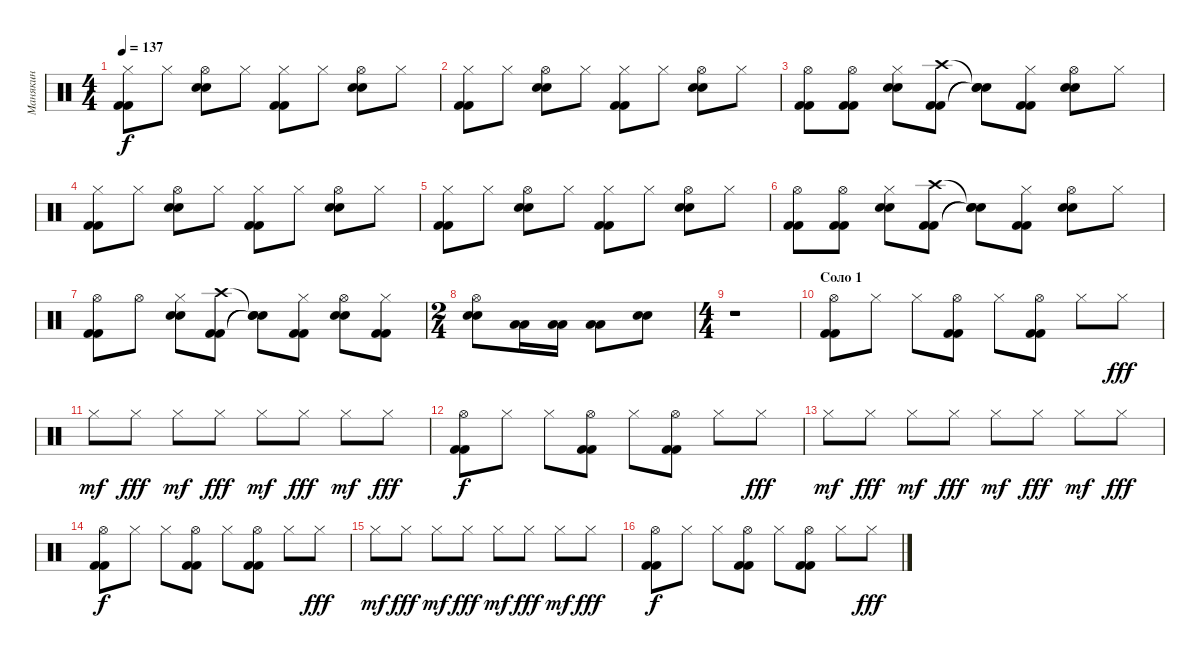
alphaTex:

\track ("Манякин" "Манякин") {instrument percussion}
\staff {score}
\articulation defaults
\ts (4 4)
\tempo 137
\clef neutral
\ks c
("Hi-Hat (closed)" "Kick (hit) 2" "Kick (hit) 2").8{dy f} "Hi-Hat (closed)".8 ("Hi-Hat (open)" "Electric Snare (hit)" "Electric Snare (hit)").8 "Hi-Hat (closed)".8 ("Hi-Hat (closed)" "Kick (hit) 2" "Kick (hit) 2").8 "Hi-Hat (closed)".8 ("Hi-Hat (open)" "Electric Snare (hit)" "Electric Snare (hit)").8 "Hi-Hat (closed)".8 |
("Hi-Hat (closed)" "Kick (hit) 2" "Kick (hit) 2").8 "Hi-Hat (closed)".8 ("Hi-Hat (open)" "Electric Snare (hit)" "Electric Snare (hit)").8 "Hi-Hat (closed)".8 ("Hi-Hat (closed)" "Kick (hit) 2" "Kick (hit) 2").8 "Hi-Hat (closed)".8 ("Hi-Hat (open)" "Electric Snare (hit)" "Electric Snare (hit)").8 "Hi-Hat (closed)".8 |
("Hi-Hat (open)" "Kick (hit) 2" "Kick (hit) 2").8 ("Hi-Hat (open)" "Kick (hit) 2" "Kick (hit) 2").8 ("Hi-Hat (closed)" "Electric Snare (hit)" "Electric Snare (hit)").8 ("Crash high (hit)" "Kick (hit) 2" "Kick (hit) 2").8 ("Snare (hit)"{t} "Snare (hit)"{t} "Snare (hit)"{t}).8 ("Hi-Hat (closed)" "Kick (hit) 2" "Kick (hit) 2").8 ("Hi-Hat (open)" "Electric Snare (hit)" "Electric Snare (hit)").8 "Hi-Hat (closed)".8 |
("Hi-Hat (closed)" "Kick (hit) 2" "Kick (hit) 2").8 "Hi-Hat (closed)".8 ("Hi-Hat (open)" "Electric Snare (hit)" "Electric Snare (hit)").8 "Hi-Hat (closed)".8 ("Hi-Hat (closed)" "Kick (hit) 2" "Kick (hit) 2").8 "Hi-Hat (closed)".8 ("Hi-Hat (open)" "Electric Snare (hit)" "Electric Snare (hit)").8 "Hi-Hat (closed)".8 |
("Hi-Hat (closed)" "Kick (hit) 2" "Kick (hit) 2").8 "Hi-Hat (closed)".8 ("Hi-Hat (open)" "Electric Snare (hit)" "Electric Snare (hit)").8 "Hi-Hat (closed)".8 ("Hi-Hat (closed)" "Kick (hit) 2" "Kick (hit) 2").8 "Hi-Hat (closed)".8 ("Hi-Hat (open)" "Electric Snare (hit)" "Electric Snare (hit)").8 "Hi-Hat (closed)".8 |
("Hi-Hat (open)" "Kick (hit) 2" "Kick (hit) 2").8 ("Hi-Hat (open)" "Kick (hit) 2" "Kick (hit) 2").8 ("Hi-Hat (closed)" "Electric Snare (hit)" "Electric Snare (hit)").8 ("Crash high (hit)" "Kick (hit) 2" "Kick (hit) 2").8 ("Snare (hit)"{t} "Snare (hit)"{t} "Snare (hit)"{t}).8 ("Hi-Hat (closed)" "Kick (hit) 2" "Kick (hit) 2").8 ("Hi-Hat (open)" "Electric Snare (hit)" "Electric Snare (hit)").8 "Hi-Hat (closed)".8 |
("Hi-Hat (open)" "Kick (hit) 2" "Kick (hit) 2").8 "Hi-Hat (open)".8 ("Hi-Hat (closed)" "Electric Snare (hit)" "Electric Snare (hit)").8 ("Crash high (hit)" "Kick (hit) 2" "Kick (hit) 2").8 ("Snare (hit)"{t} "Snare (hit)"{t} "Snare (hit)"{t}).8 ("Hi-Hat (closed)" "Kick (hit) 2" "Kick (hit) 2").8 ("Hi-Hat (open)" "Electric Snare (hit)" "Electric Snare (hit)").8 ("Hi-Hat (closed)" "Kick (hit) 2" "Kick (hit) 2").8 |
\ts (2 4)
("Hi-Hat (open)" "Electric Snare (hit)" "Electric Snare (hit)").8 ("Low Tom (hit)" "Low Tom (hit)").16 ("Low Tom (hit)" "Low Tom (hit)").16 ("Low Tom (hit)" "Low Tom (hit)").8 ("Electric Snare (hit)" "Electric Snare (hit)").8 |
\ts (4 4)
r.1 |
\section ("" "Соло 1")
("Hi-Hat (open)" "Kick (hit) 2" "Kick (hit) 2").8 "Hi-Hat (closed)".8 "Hi-Hat (closed)".8 ("Hi-Hat (open)" "Kick (hit) 2" "Kick (hit) 2").8 "Hi-Hat (closed)".8 ("Hi-Hat (open)" "Kick (hit) 2" "Kick (hit) 2").8 "Hi-Hat (closed)".8 "Hi-Hat (closed)".8{dy fff} |
"Hi-Hat (closed)".8{dy mf} "Hi-Hat (closed)".8{dy fff} "Hi-Hat (closed)".8{dy mf} "Hi-Hat (closed)".8{dy fff} "Hi-Hat (closed)".8{dy mf} "Hi-Hat (closed)".8{dy fff} "Hi-Hat (closed)".8{dy mf} "Hi-Hat (closed)".8{dy fff} |
("Hi-Hat (open)" "Kick (hit) 2" "Kick (hit) 2").8{dy f} "Hi-Hat (closed)".8 "Hi-Hat (closed)".8 ("Hi-Hat (open)" "Kick (hit) 2" "Kick (hit) 2").8 "Hi-Hat (closed)".8 ("Hi-Hat (open)" "Kick (hit) 2" "Kick (hit) 2").8 "Hi-Hat (closed)".8 "Hi-Hat (closed)".8{dy fff} |
"Hi-Hat (closed)".8{dy mf} "Hi-Hat (closed)".8{dy fff} "Hi-Hat (closed)".8{dy mf} "Hi-Hat (closed)".8{dy fff} "Hi-Hat (closed)".8{dy mf} "Hi-Hat (closed)".8{dy fff} "Hi-Hat (closed)".8{dy mf} "Hi-Hat (closed)".8{dy fff} |
("Hi-Hat (open)" "Kick (hit) 2" "Kick (hit) 2").8{dy f} "Hi-Hat (closed)".8 "Hi-Hat (closed)".8 ("Hi-Hat (open)" "Kick (hit) 2" "Kick (hit) 2").8 "Hi-Hat (closed)".8 ("Hi-Hat (open)" "Kick (hit) 2" "Kick (hit) 2").8 "Hi-Hat (closed)".8 "Hi-Hat (closed)".8{dy fff} |
"Hi-Hat (closed)".8{dy mf} "Hi-Hat (closed)".8{dy fff} "Hi-Hat (closed)".8{dy mf} "Hi-Hat (closed)".8{dy fff} "Hi-Hat (closed)".8{dy mf} "Hi-Hat (closed)".8{dy fff} "Hi-Hat (closed)".8{dy mf} "Hi-Hat (closed)".8{dy fff} |
("Hi-Hat (open)" "Kick (hit) 2" "Kick (hit) 2").8{dy f} "Hi-Hat (closed)".8 "Hi-Hat (closed)".8 ("Hi-Hat (open)" "Kick (hit) 2" "Kick (hit) 2").8 "Hi-Hat (closed)".8 ("Hi-Hat (open)" "Kick (hit) 2" "Kick (hit) 2").8 "Hi-Hat (closed)".8 "Hi-Hat (closed)".8{dy fff}
